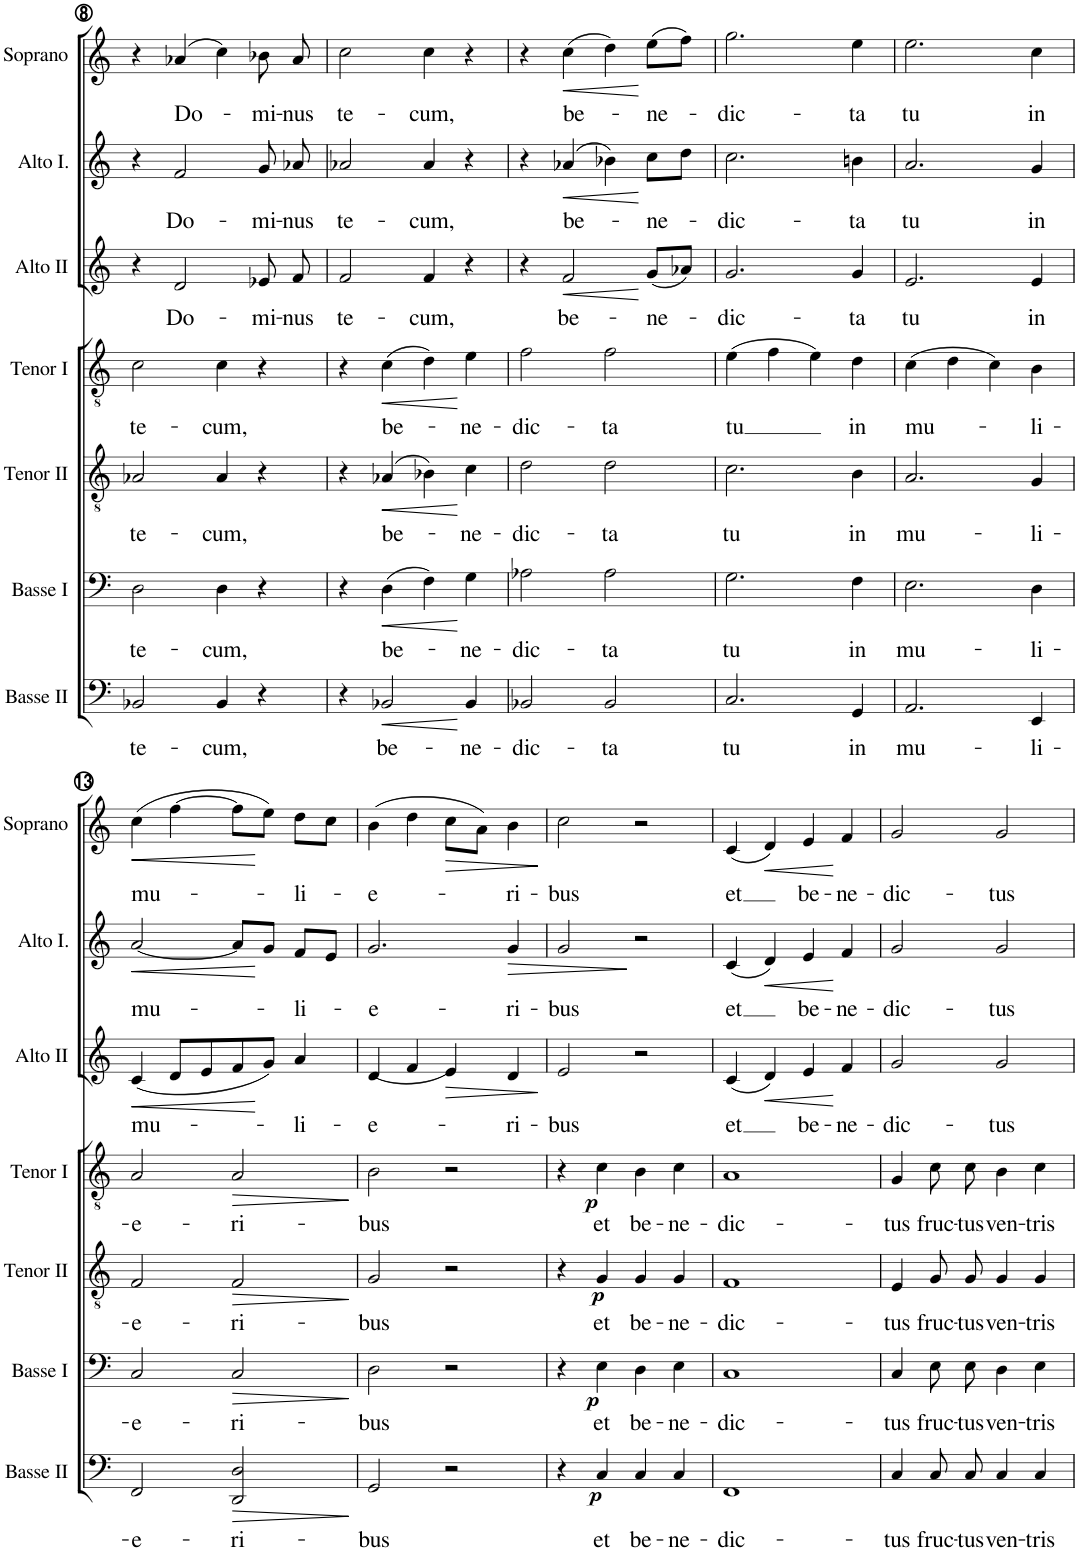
**kern	**text	**dynam	**kern	**text	**dynam	**kern	**text	**dynam	**kern	**text	**dynam	**kern	**text	**dynam	**kern	**text	**dynam	**kern	**text	**dynam
*part7	*part7	*part7	*part6	*part6	*part6	*part5	*part5	*part5	*part4	*part4	*part4	*part3	*part3	*part3	*part2	*part2	*part2	*part1	*part1	*part1
*staff7	*staff7	*staff7	*staff6	*staff6	*staff6	*staff5	*staff5	*staff5	*staff4	*staff4	*staff4	*staff3	*staff3	*staff3	*staff2	*staff2	*staff2	*staff1	*staff1	*staff1
*I"Basse II	*	*	*I"Basse I	*	*	*I"Ténor II	*	*	*I"Ténor I	*	*	*I"Alto	*	*	*I"Alto	*	*	*I"Soprano	*	*
*I'Basse II	*	*	*I'Basse I	*	*	*	*	*	*	*	*	*	*	*	*	*	*	*I'Soprano	*	*
!!LO:PB:g=z
*clefF4	*	*	*clefF4	*	*	*clefGv2	*	*	*clefGv2	*	*	*clefG2	*	*	*clefG2	*	*	*clefG2	*	*
*k[]	*	*	*k[]	*	*	*k[]	*	*	*k[]	*	*	*k[]	*	*	*k[]	*	*	*k[]	*	*
*M4/4	*	*	*M4/4	*	*	*M4/4	*	*	*M4/4	*	*	*M4/4	*	*	*M4/4	*	*	*M4/4	*	*
=8	=8	=8	=8	=8	=8	=8	=8	=8	=8	=8	=8	=8	=8	=8	=8	=8	=8	=8	=8	=8
!	!LO:LY:b	!	!	!LO:LY:b	!	!	!LO:LY:b	!	!	!LO:LY:b	!	!	!	!	!	!	!	!	!	!
2BB-X/	te-	.	2D\	te-	.	2A-X/	te-	.	2c\	te-	.	4r	.	.	4r	.	.	4r	.	.
!	!	!	!	!	!	!	!	!	!	!	!	!	!LO:LY:b	!	!	!LO:LY:b	!	!	!LO:LY:b	!
.	.	.	.	.	.	.	.	.	.	.	.	2d/	Do-	.	2f/	Do-	.	(4a-X/	Do-	.
!	!LO:LY:b	!	!	!LO:LY:b	!	!	!LO:LY:b	!	!	!LO:LY:b	!	!	!	!	!	!	!	!	!	!
4BB-/	-cum,	.	4D\	-cum,	.	4A-/	-cum,	.	4c\	-cum,	.	.	.	.	.	.	.	4cc\)	.	.
!	!	!	!	!	!	!	!	!	!	!	!	!	!LO:LY:b	!	!	!LO:LY:b	!	!	!LO:LY:b	!
4r	.	.	4r	.	.	4r	.	.	4r	.	.	8e-X/	-mi-	.	8g/	-mi-	.	8b-X\	-mi-	.
!	!	!	!	!	!	!	!	!	!	!	!	!	!LO:LY:b	!	!	!LO:LY:b	!	!	!LO:LY:b	!
.	.	.	.	.	.	.	.	.	.	.	.	8f/	-nus	.	8a-X/	-nus	.	8a-/	-nus	.
=9	=9	=9	=9	=9	=9	=9	=9	=9	=9	=9	=9	=9	=9	=9	=9	=9	=9	=9	=9	=9
!	!	!	!	!	!	!	!	!	!	!	!	!	!LO:LY:b	!	!	!LO:LY:b	!	!	!LO:LY:b	!
4r	.	.	4r	.	.	4r	.	.	4r	.	.	2f/	te-	.	2a-X/	te-	.	2cc\	te-	.
!	!LO:LY:b	!LO:HP:b	!	!LO:LY:b	!LO:HP:b	!	!LO:LY:b	!LO:HP:b	!	!LO:LY:b	!LO:HP:b	!	!	!	!	!	!	!	!	!
2BB-X/	be-	<	(4D\	be-	<	(4A-X/	be-	<	(4c\	be-	<	.	.	.	.	.	.	.	.	.
!	!	!	!	!	!	!	!	!	!	!	!	!	!LO:LY:b	!	!	!LO:LY:b	!	!	!LO:LY:b	!
.	.	.	4F\)	.	.	4B-X\)	.	.	4d\)	.	.	4f/	-cum,	.	4a-/	-cum,	.	4cc\	-cum,	.
!	!LO:LY:b	!	!	!LO:LY:b	!	!	!LO:LY:b	!	!	!LO:LY:b	!	!	!	!	!	!	!	!	!	!
4BB-/	-ne-	[	4G\	-ne-	[	4c\	-ne-	[	4e\	-ne-	[	4r	.	.	4r	.	.	4r	.	.
=10	=10	=10	=10	=10	=10	=10	=10	=10	=10	=10	=10	=10	=10	=10	=10	=10	=10	=10	=10	=10
!	!LO:LY:b	!	!	!LO:LY:b	!	!	!LO:LY:b	!	!	!LO:LY:b	!	!	!	!	!	!	!	!	!	!
2BB-X/	-dic-	.	2A-X\	-dic-	.	2d\	-dic-	.	2f\	-dic-	.	4r	.	.	4r	.	.	4r	.	.
!	!	!	!	!	!	!	!	!	!	!	!	!	!LO:LY:b	!LO:HP:b	!	!LO:LY:b	!LO:HP:b	!	!LO:LY:b	!LO:HP:b
.	.	.	.	.	.	.	.	.	.	.	.	2f/	be-	<	(4a-X/	be-	<	(4cc\	be-	<
!	!LO:LY:b	!	!	!LO:LY:b	!	!	!LO:LY:b	!	!	!LO:LY:b	!	!	!	!	!	!	!	!	!	!
2BB-/	-ta	.	2A-\	-ta	.	2d\	-ta	.	2f\	-ta	.	.	.	.	4b-X\)	.	.	4dd\)	.	.
!	!	!	!	!	!	!	!	!	!	!	!	!	!LO:LY:b	!	!	!LO:LY:b	!	!	!LO:LY:b	!
.	.	.	.	.	.	.	.	.	.	.	.	(8g/L	-ne-	[	8cc\L	-ne-	[	(8ee\L	-ne-	[
.	.	.	.	.	.	.	.	.	.	.	.	8a-X/J)	.	.	8dd\J	.	.	8ff\J)	.	.
=11	=11	=11	=11	=11	=11	=11	=11	=11	=11	=11	=11	=11	=11	=11	=11	=11	=11	=11	=11	=11
!	!LO:LY:b	!	!	!LO:LY:b	!	!	!LO:LY:b	!	!	!LO:LY:b	!	!	!LO:LY:b	!	!	!LO:LY:b	!	!	!LO:LY:b	!
2.C/	tu	.	2.G\	tu	.	2.c\	tu	.	(4e\	tu	.	2.g/	-dic-	.	2.cc\	-dic-	.	2.gg\	-dic-	.
.	.	.	.	.	.	.	.	.	4f\	.	.	.	.	.	.	.	.	.	.	.
.	.	.	.	.	.	.	.	.	4e\)	.	.	.	.	.	.	.	.	.	.	.
!	!LO:LY:b	!	!	!LO:LY:b	!	!	!LO:LY:b	!	!	!LO:LY:b	!	!	!LO:LY:b	!	!	!LO:LY:b	!	!	!LO:LY:b	!
4GG/	in	.	4F\	in	.	4B\	in	.	4d\	in	.	4g/	-ta	.	4bn\	-ta	.	4ee\	-ta	.
=12	=12	=12	=12	=12	=12	=12	=12	=12	=12	=12	=12	=12	=12	=12	=12	=12	=12	=12	=12	=12
!	!LO:LY:b	!	!	!LO:LY:b	!	!	!LO:LY:b	!	!	!LO:LY:b	!	!	!LO:LY:b	!	!	!LO:LY:b	!	!	!LO:LY:b	!
2.AA/	mu-	.	2.E\	mu-	.	2.A/	mu-	.	(4c\	mu-	.	2.e/	tu	.	2.a/	tu	.	2.ee\	tu	.
.	.	.	.	.	.	.	.	.	4d\	.	.	.	.	.	.	.	.	.	.	.
.	.	.	.	.	.	.	.	.	4c\)	.	.	.	.	.	.	.	.	.	.	.
!	!LO:LY:b	!	!	!LO:LY:b	!	!	!LO:LY:b	!	!	!LO:LY:b	!	!	!LO:LY:b	!	!	!LO:LY:b	!	!	!LO:LY:b	!
4EE/	-li-	.	4D\	-li-	.	4G/	-li-	.	4B\	-li-	.	4e/	in	.	4g/	in	.	4cc\	in	.
!!LO:LB:g=z
=13	=13	=13	=13	=13	=13	=13	=13	=13	=13	=13	=13	=13	=13	=13	=13	=13	=13	=13	=13	=13
!	!LO:LY:b	!	!	!LO:LY:b	!	!	!LO:LY:b	!	!	!LO:LY:b	!	!	!LO:LY:b	!LO:HP:b	!	!LO:LY:b	!LO:HP:b	!	!LO:LY:b	!LO:HP:b
2FF/	-e-	.	2C/	-e-	.	2F/	-e-	.	2A/	-e-	.	(4c/	mu-	<	[2a/	mu-	<	(4cc\	mu-	<
.	.	.	.	.	.	.	.	.	.	.	.	8d/L	.	.	.	.	.	[4ff\	.	.
.	.	.	.	.	.	.	.	.	.	.	.	8e/	.	.	.	.	.	.	.	.
!	!LO:LY:b	!LO:HP:b	!	!LO:LY:b	!LO:HP:b	!	!LO:LY:b	!LO:HP:b	!	!LO:LY:b	!LO:HP:b	!	!	!	!	!	!	!	!	!
2DD/ 2D/	-ri-	>	2C/	-ri-	>	2F/	-ri-	>	2A/	-ri-	>	8f/	.	.	8a/L]	.	.	8ff\L]	.	.
.	.	.	.	.	.	.	.	.	.	.	.	8g/J)	.	[	8g/J	.	[	8ee\J)	.	[
!	!	!	!	!	!	!	!	!	!	!	!	!	!LO:LY:b	!	!	!LO:LY:b	!	!	!LO:LY:b	!
.	.	.	.	.	.	.	.	.	.	.	.	4a/	-li-	.	8f/L	-li-	.	8dd\L	-li-	.
.	.	.	.	.	.	.	.	.	.	.	.	.	.	.	8e/J	.	.	8cc\J	.	.
.	.	]	.	.	]	.	.	]	.	.	]	.	.	.	.	.	.	.	.	.
=14	=14	=14	=14	=14	=14	=14	=14	=14	=14	=14	=14	=14	=14	=14	=14	=14	=14	=14	=14	=14
!	!LO:LY:b	!	!	!LO:LY:b	!	!	!LO:LY:b	!	!	!LO:LY:b	!	!	!LO:LY:b	!	!	!LO:LY:b	!	!	!LO:LY:b	!
2GG/	-bus	.	2D\	-bus	.	2G/	-bus	.	2B\	-bus	.	(4d/	-e-	.	2.g/	-e-	.	(4b\	-e-	.
.	.	.	.	.	.	.	.	.	.	.	.	4f/	.	.	.	.	.	4dd\	.	.
!	!	!	!	!	!	!	!	!	!	!	!	!	!	!LO:HP:b	!	!	!	!	!	!LO:HP:b
2r	.	.	2r	.	.	2r	.	.	2r	.	.	4e/)	.	>	.	.	.	8cc\L	.	>
.	.	.	.	.	.	.	.	.	.	.	.	.	.	.	.	.	.	8a\J)	.	.
!	!	!	!	!	!	!	!	!	!	!	!	!	!LO:LY:b	!	!	!LO:LY:b	!LO:HP:b	!	!LO:LY:b	!
.	.	.	.	.	.	.	.	.	.	.	.	4d/	-ri-	.	4g/	-ri-	>	4b\	-ri-	.
.	.	.	.	.	.	.	.	.	.	.	.	.	.	]	.	.	.	.	.	]
=15	=15	=15	=15	=15	=15	=15	=15	=15	=15	=15	=15	=15	=15	=15	=15	=15	=15	=15	=15	=15
!	!	!	!	!	!	!	!	!	!	!	!	!	!LO:LY:b	!	!	!LO:LY:b	!	!	!LO:LY:b	!
4r	.	.	4r	.	.	4r	.	.	4r	.	.	2e/	-bus	.	2g/	-bus	.	2cc\	-bus	.
!	!LO:LY:b	!LO:DY:b	!	!LO:LY:b	!LO:DY:b	!	!LO:LY:b	!LO:DY:b	!	!LO:LY:b	!LO:DY:b	!	!	!	!	!	!	!	!	!
4C/	et	p	4E\	et	p	4G/	et	p	4c\	et	p	.	.	.	.	.	.	.	.	.
!	!LO:LY:b	!	!	!LO:LY:b	!	!	!LO:LY:b	!	!	!LO:LY:b	!	!	!	!	!	!	!	!	!	!
4C/	be-	.	4D\	be-	.	4G/	be-	.	4B\	be-	.	2r	.	.	2r	.	]	2r	.	.
!	!LO:LY:b	!	!	!LO:LY:b	!	!	!LO:LY:b	!	!	!LO:LY:b	!	!	!	!	!	!	!	!	!	!
4C/	-ne-	.	4E\	-ne-	.	4G/	-ne-	.	4c\	-ne-	.	.	.	.	.	.	.	.	.	.
=16	=16	=16	=16	=16	=16	=16	=16	=16	=16	=16	=16	=16	=16	=16	=16	=16	=16	=16	=16	=16
!	!LO:LY:b	!	!	!LO:LY:b	!	!	!LO:LY:b	!	!	!LO:LY:b	!	!	!LO:LY:b	!	!	!LO:LY:b	!	!	!LO:LY:b	!
1FF	-dic-	.	1C	-dic-	.	1F	-dic-	.	1A	-dic-	.	(4c/	et	.	(4c/	et	.	(4c/	et	.
!	!	!	!	!	!	!	!	!	!	!	!	!	!	!LO:HP:b	!	!	!LO:HP:b	!	!	!LO:HP:b
.	.	.	.	.	.	.	.	.	.	.	.	4d/)	.	<	4d/)	.	<	4d/)	.	<
!	!	!	!	!	!	!	!	!	!	!	!	!	!LO:LY:b	!	!	!LO:LY:b	!	!	!LO:LY:b	!
.	.	.	.	.	.	.	.	.	.	.	.	4e/	be-	.	4e/	be-	.	4e/	be-	.
!	!	!	!	!	!	!	!	!	!	!	!	!	!LO:LY:b	!	!	!LO:LY:b	!	!	!LO:LY:b	!
.	.	.	.	.	.	.	.	.	.	.	.	4f/	-ne-	[	4f/	-ne-	[	4f/	-ne-	[
=17	=17	=17	=17	=17	=17	=17	=17	=17	=17	=17	=17	=17	=17	=17	=17	=17	=17	=17	=17	=17
!	!LO:LY:b	!	!	!LO:LY:b	!	!	!LO:LY:b	!	!	!LO:LY:b	!	!	!LO:LY:b	!	!	!LO:LY:b	!	!	!LO:LY:b	!
4C/	-tus	.	4C/	-tus	.	4E/	-tus	.	4G/	-tus	.	2g/	-dic-	.	2g/	-dic-	.	2g/	-dic-	.
!	!LO:LY:b	!	!	!LO:LY:b	!	!	!LO:LY:b	!	!	!LO:LY:b	!	!	!	!	!	!	!	!	!	!
8C/L	fruc-	.	8E\L	fruc-	.	8G/L	fruc-	.	8c\L	fruc-	.	.	.	.	.	.	.	.	.	.
!	!LO:LY:b	!	!	!LO:LY:b	!	!	!LO:LY:b	!	!	!LO:LY:b	!	!	!	!	!	!	!	!	!	!
8C/J	-tus	.	8E\J	-tus	.	8G/J	-tus	.	8c\J	-tus	.	.	.	.	.	.	.	.	.	.
!	!LO:LY:b	!	!	!LO:LY:b	!	!	!LO:LY:b	!	!	!LO:LY:b	!	!	!LO:LY:b	!	!	!LO:LY:b	!	!	!LO:LY:b	!
4C/	ven-	.	4D\	ven-	.	4G/	ven-	.	4B\	ven-	.	2g/	-tus	.	2g/	-tus	.	2g/	-tus	.
!	!LO:LY:b	!	!	!LO:LY:b	!	!	!LO:LY:b	!	!	!LO:LY:b	!	!	!	!	!	!	!	!	!	!
4C/	-tris	.	4E\	-tris	.	4G/	-tris	.	4c\	-tris	.	.	.	.	.	.	.	.	.	.
=	=	=	=	=	=	=	=	=	=	=	=	=	=	=	=	=	=	=	=	=
*-	*-	*-	*-	*-	*-	*-	*-	*-	*-	*-	*-	*-	*-	*-	*-	*-	*-	*-	*-	*-
